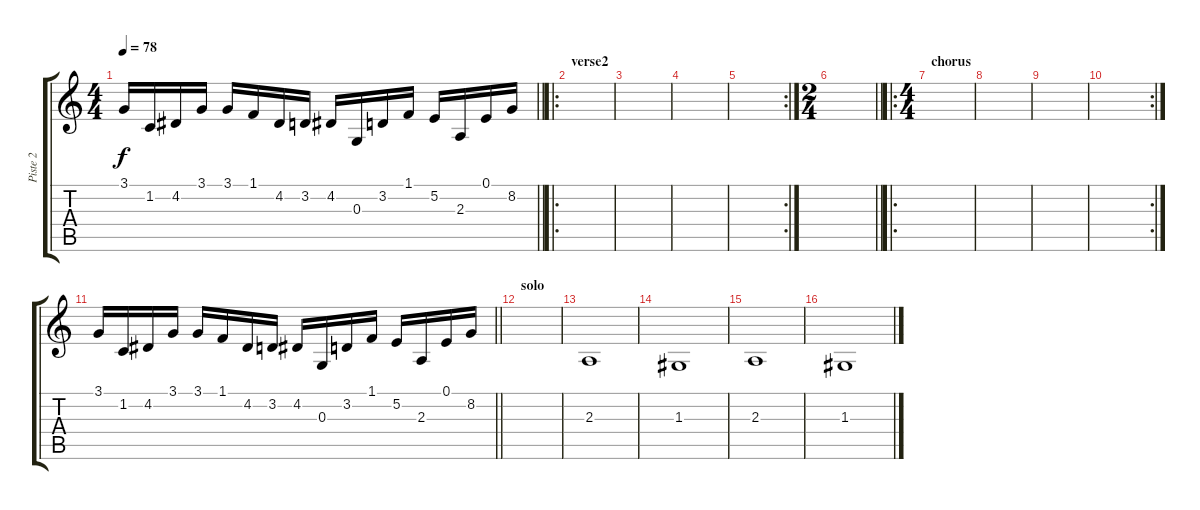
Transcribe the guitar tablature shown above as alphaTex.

\track ("Piste 2" "Piste 2") {instrument acousticgrandpiano}
\staff {score tabs}
\tuning (E4 B3 G3 D3 A2 E2) {hide}
\ts (4 4)
\tempo 78
\clef g2
\barLineRight lightlight
\ks c
3.1.16{dy f} 1.2.16 4.2.16 3.1.16 3.1.16 1.1.16 4.2.16 3.2.16 4.2.16 0.3.16 3.2.16 1.1.16 5.2.16 2.3.16 0.1.16 8.2.16 |
\ro
\section ("" "verse2")
|
|
|
\rc 2
|
\ts (2 4)
\barLineRight lightlight
|
\ro
\ts (4 4)
\section ("" "chorus")
|
|
|
\rc 2
|
\barLineRight lightlight
3.1.16 1.2.16 4.2.16 3.1.16 3.1.16 1.1.16 4.2.16 3.2.16 4.2.16 0.3.16 3.2.16 1.1.16 5.2.16 2.3.16 0.1.16 8.2.16 |
\section ("" "solo")
|
2.3.1 |
1.3.1 |
2.3.1 |
1.3.1
